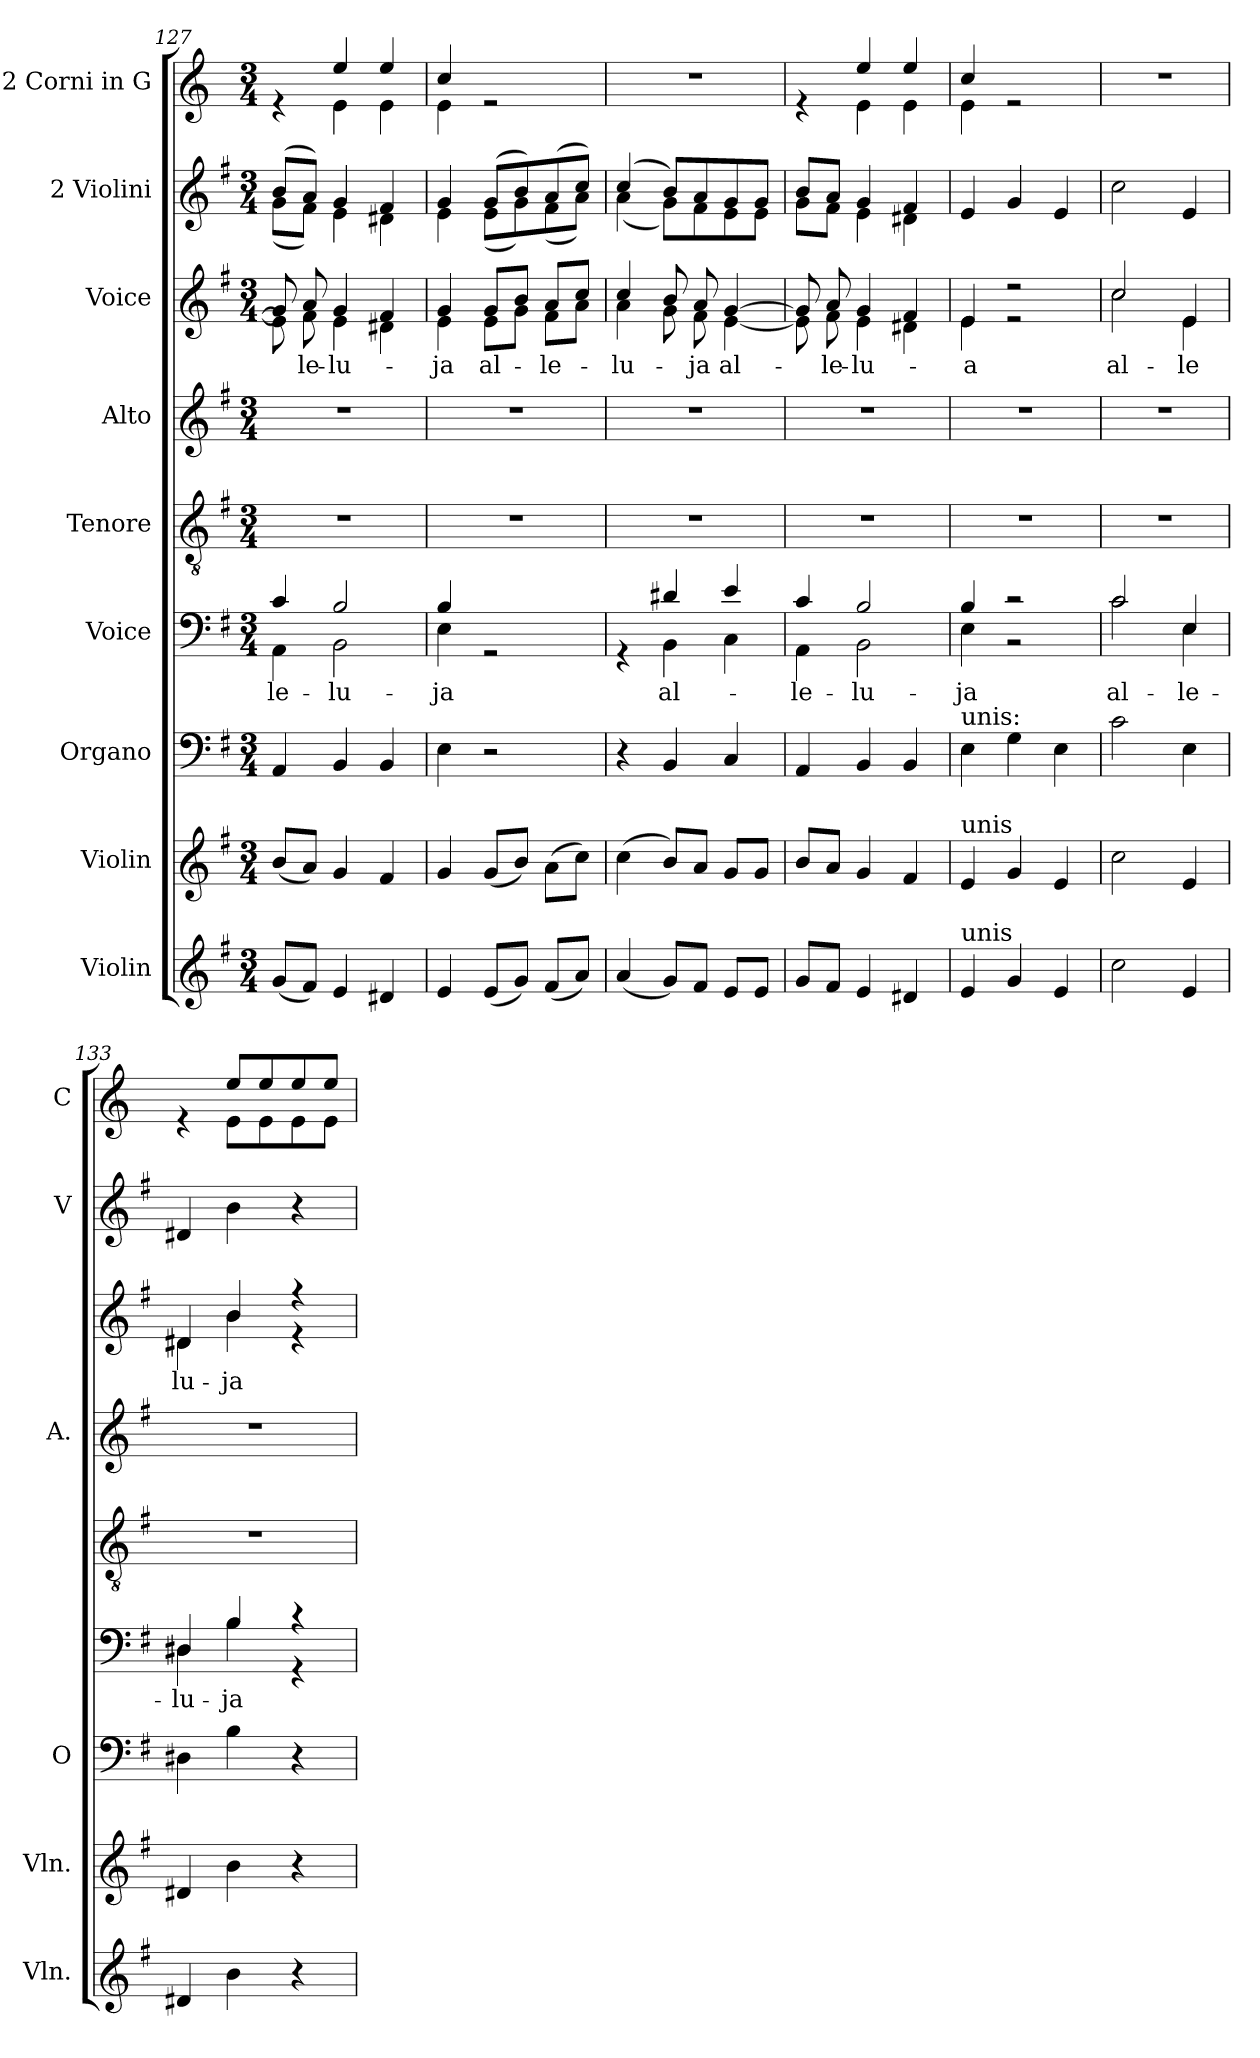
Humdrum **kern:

**kern	**kern	**kern	**kern	**text	**kern	**kern	**kern	**text	**kern	**kern
*part9	*part8	*part7	*part6	*part6	*part5	*part4	*part3	*part3	*part2	*part1
*staff9	*staff8	*staff7	*staff6	*staff6	*staff5	*staff4	*staff3	*staff3	*staff2	*staff1
*I"Violin	*I"Violin	*I"Organo	*I"Voice	*	*I"Tenore	*I"Alto	*I"Voice	*	*I"2 Violini	*I"2 Corni in G
*I'Vln.	*I'Vln.	*I'O	*	*	*	*I'A.	*	*	*I'V	*I'C
*clefG2	*clefG2	*clefF4	*clefF4	*	*clefGv2	*clefG2	*clefG2	*	*clefG2	*clefG2
*	*	*	*	*	*	*	*	*	*	*ITrd3c5
*k[f#]	*k[f#]	*k[f#]	*k[f#]	*	*k[f#]	*k[f#]	*k[f#]	*	*k[f#]	*k[f#]
*M3/4	*M3/4	*M3/4	*M3/4	*	*M3/4	*M3/4	*M3/4	*	*M3/4	*M3/4
=127	=127	=127	=127	=127	=127	=127	=127	=127	=127	=127
*	*	*	*^	*	*	*	*	*	*	*
!	!	!	!	!	!LO:LY:b	!	!	!	!	!	!
*	*	*	*	*	*	*	*	*^	*	*^	*^
(8g/L	(8b/L	4AA/	4c/	4AA\	-le-	2.r	2.r	8g/]	8e\]	.	(8b/L	(8g\L	4re	4ryy
!	!	!	!	!	!	!	!	!	!	!LO:LY:b	!	!	!	!
8f#/J)	8a/J)	.	.	.	.	.	.	8a/	8f#\	-le-	8a/J)	8f#\J)	.	.
!	!	!	!	!	!LO:LY:b	!	!	!	!	!LO:LY:b	!	!	!	!
4e/	4g/	4BB/	2B/	2BB\	-lu-	.	.	4g/	4e\	-lu-	4g/	4e\	4b/	4B\
4d#X/	4f#/	4BB/	.	.	.	.	.	4f#/	4d#X\	.	4f#/	4d#X\	4b/	4B\
=128	=128	=128	=128	=128	=128	=128	=128	=128	=128	=128	=128	=128	=128	=128
!	!	!	!	!	!LO:LY:b	!	!	!	!	!LO:LY:b	!	!	!	!
4e/	4g/	4E\	4B/	4E\	-ja	2.r	2.r	4g/	4e\	-ja	4g/	4e\	4g/	4B\
!	!	!	!	!	!	!	!	!	!	!LO:LY:b	!	!	!	!
(8e/L	(8g/L	2r	2rGG	2ryy	.	.	.	8g/L	8e\L	al-	(8g/L	(8e\L	2re	2ryy
8g/J)	8b/J)	.	.	.	.	.	.	8b/J	8g\J	.	8b/)	8g\)	.	.
!	!	!	!	!	!	!	!	!	!	!LO:LY:b	!	!	!	!
(8f#/L	(8a\L	.	.	.	.	.	.	8a/L	8f#\L	-le-	(8a/	(8f#\	.	.
8a/J)	8cc\J)	.	.	.	.	.	.	8cc/J	8a\J	.	8cc/J)	8a\J)	.	.
*	*	*	*	*	*	*	*	*	*	*	*	*	*v	*v
=129	=129	=129	=129	=129	=129	=129	=129	=129	=129	=129	=129	=129	=129
!	!	!	!	!	!	!	!	!	!	!LO:LY:b	!	!	!
(4a/	(4cc\	4r	4rGG	4ryy	.	2.r	2.r	4cc/	4a\	-lu-	(4cc/	(4a\	2.r
!	!	!	!	!	!LO:LY:b	!	!	!	!	!	!	!	!
8g/L)	8b/L)	4BB/	4d#X/	4BB\	al-	.	.	8b/	8g\	.	8b/L)	8g\L)	.
!	!	!	!	!	!	!	!	!	!	!LO:LY:b	!	!	!
8f#/J	8a/J	.	.	.	.	.	.	8a/	8f#\	-ja	8a/	8f#\	.
!	!	!	!	!	!	!	!	!	!	!LO:LY:b	!	!	!
8e/L	8g/L	4C/	4e/	4C\	.	.	.	[4g/	[4e\	al-	8g/	8e\	.
8e/J	8g/J	.	.	.	.	.	.	.	.	.	8g/J	8e\J	.
=130	=130	=130	=130	=130	=130	=130	=130	=130	=130	=130	=130	=130	=130
!	!	!	!	!	!LO:LY:b	!	!	!	!	!	!	!	!
*	*	*	*	*	*	*	*	*	*	*	*	*	*^
8g/L	8b/L	4AA/	4c/	4AA\	-le-	2.r	2.r	8g/]	8e\]	.	8b/L	8g\L	4re	4ryy
!	!	!	!	!	!	!	!	!	!	!LO:LY:b	!	!	!	!
8f#/J	8a/J	.	.	.	.	.	.	8a/	8f#\	-le-	8a/J	8f#\J	.	.
!	!	!	!	!	!LO:LY:b	!	!	!	!	!LO:LY:b	!	!	!	!
4e/	4g/	4BB/	2B/	2BB\	-lu-	.	.	4g/	4e\	-lu-	4g/	4e\	4b/	4B\
4d#X/	4f#/	4BB/	.	.	.	.	.	4f#/	4d#X\	.	4f#/	4d#X\	4b/	4B\
!!LO:PB:g=z	!!
=131	=131	=131	=131	=131	=131	=131	=131	=131	=131	=131	=131	=131	=131	=131
!	!	!	!	!	!	!	!	!	!	!	!LO:TX:a:t=unis	!	!	!
!	!	!LO:TX:a:t=unis&colon;	!	!	!	!	!	!	!	!	!	!	!	!
!	!LO:TX:a:t=unis	!	!	!	!	!	!	!	!	!	!	!	!	!
!LO:TX:a:t=unis	!	!	!	!	!	!	!	!	!	!	!	!	!	!
!	!	!	!	!	!LO:LY:b	!	!	!	!	!LO:LY:b	!	!	!	!
*	*	*	*	*	*	*	*	*	*	*	*v	*v	*	*
4e/	4e/	4E\	4B/	4E\	-ja	2.r	2.r	4e/	4e\	-a	4e/	4g/	4B\
4g/	4g/	4G\	2r	2r	.	.	.	2r	2r	.	4g/	2re	2ryy
4e/	4e/	4E\	.	.	.	.	.	.	.	.	4e/	.	.
*	*	*	*	*	*	*	*	*	*	*	*	*v	*v
=132	=132	=132	=132	=132	=132	=132	=132	=132	=132	=132	=132	=132
!	!	!	!	!	!LO:LY:b	!	!	!	!	!LO:LY:b	!	!
2cc\	2cc\	2c\	2c/	2c\	al-	2.r	2.r	2cc/	2cc\	al-	2cc\	2.r
!	!	!	!	!	!LO:LY:b	!	!	!	!	!LO:LY:b	!	!
4e/	4e/	4E\	4E/	4E\	-le-	.	.	4e/	4e\	-le	4e/	.
=133	=133	=133	=133	=133	=133	=133	=133	=133	=133	=133	=133	=133
!	!	!	!	!	!LO:LY:b	!	!	!	!	!LO:LY:b	!	!
*	*	*	*	*	*	*	*	*	*	*	*	*^
4d#X/	4d#X/	4D#X\	4D#X/	4D#\	-lu-	2.r	2.r	4d#X/	4d#\	lu-	4d#X/	4re	4ryy
!	!	!	!	!	!LO:LY:b	!	!	!	!	!LO:LY:b	!	!	!
4b\	4b\	4B\	4B/	4B\	-ja	.	.	4b/	4b\	-ja	4b\	8b/L	8B\L
.	.	.	.	.	.	.	.	.	.	.	.	8b/	8B\
4r	4r	4r	4r	4r	.	.	.	4r	4r	.	4r	8b/	8B\
.	.	.	.	.	.	.	.	.	.	.	.	8b/J	8B\J
*	*	*	*v	*v	*	*	*	*v	*v	*	*	*v	*v
=	=	=	=	=	=	=	=	=	=	=
*-	*-	*-	*-	*-	*-	*-	*-	*-	*-	*-
